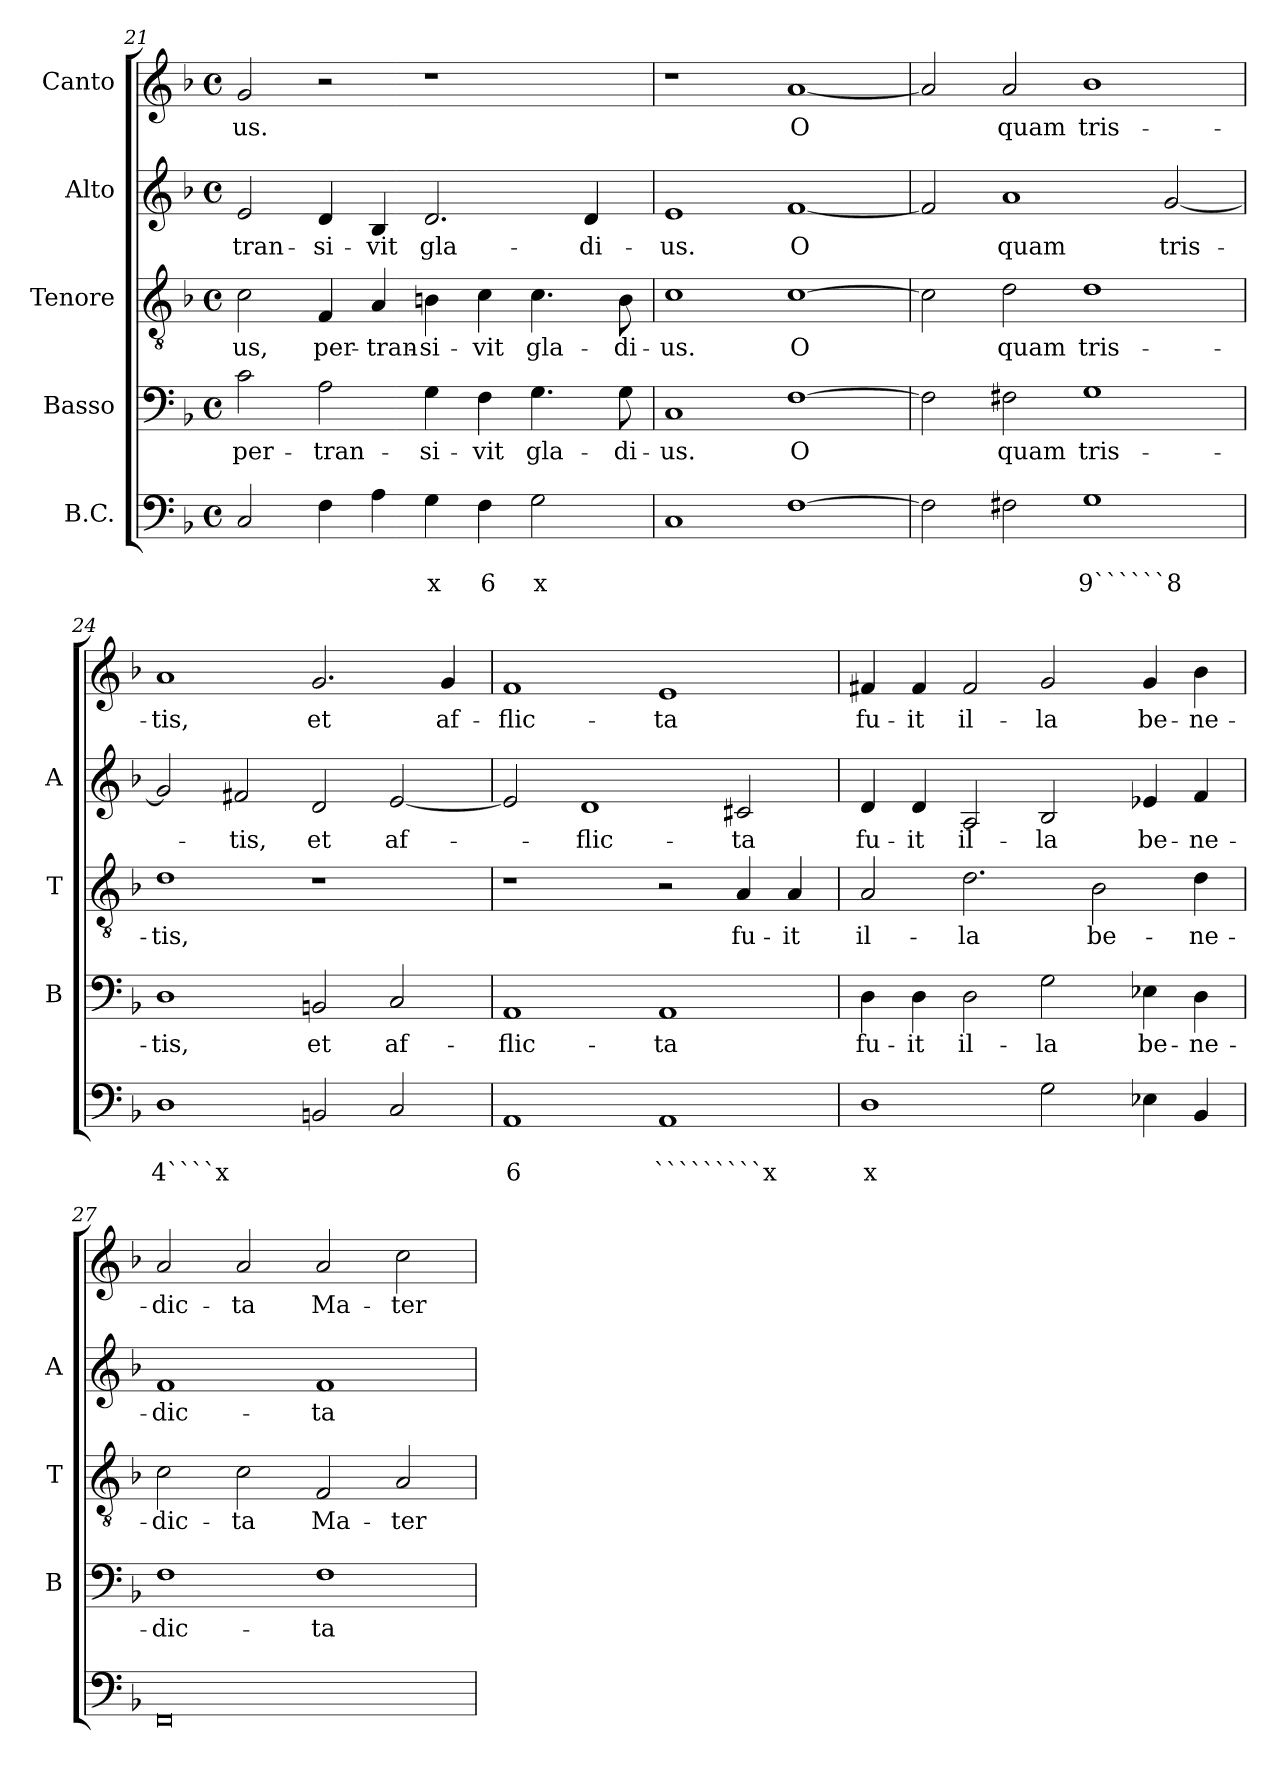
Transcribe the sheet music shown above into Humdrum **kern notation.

**kern	**text	**text	**kern	**text	**kern	**text	**kern	**text	**kern	**text
*part5	*part5	*part5	*part4	*part4	*part3	*part3	*part2	*part2	*part1	*part1
*staff5	*staff5	*staff5	*staff4	*staff4	*staff3	*staff3	*staff2	*staff2	*staff1	*staff1
*I"B.C.	*	*	*I"Basso	*	*I"Tenore	*	*I"Alto	*	*I"Canto	*
*	*	*	*I'B	*	*I'T	*	*I'A	*	*	*
*clefF4	*	*	*clefF4	*	*clefGv2	*	*clefG2	*	*clefG2	*
*k[b-]	*	*	*k[b-]	*	*k[b-]	*	*k[b-]	*	*k[b-]	*
*F:	*	*	*F:	*	*F:	*	*F:	*	*F:	*
*M4/4	*	*	*M4/4	*	*M4/4	*	*M4/4	*	*M4/4	*
*met(c)	*	*	*met(c)	*	*met(c)	*	*met(c)	*	*met(c)	*
=21	=21	=21	=21	=21	=21	=21	=21	=21	=21	=21
!	!	!	!	!LO:LY:b	!	!LO:LY:b	!	!LO:LY:b	!	!LO:LY:b
2C/	.	.	2c\	per-	2c\	-us,	2e/	-tran-	2g/	-us.
!	!	!	!	!LO:LY:b	!	!LO:LY:b	!	!LO:LY:b	!	!
4F\	.	.	2A\	-tran-	4F/	per-	4d/	-si-	2r	.
!	!	!	!	!	!	!LO:LY:b	!	!LO:LY:b	!	!
4A\	.	.	.	.	4A/	-tran-	4B-/	-vit	.	.
!	!	!LO:LY:b	!	!LO:LY:b	!	!LO:LY:b	!	!LO:LY:b	!	!
4G\	.	x	4G\	-si-	4Bn\	-si-	2.d/	gla-	1r	.
!	!	!LO:LY:b	!	!LO:LY:b	!	!LO:LY:b	!	!	!	!
4F\	.	6	4F\	-vit	4c\	-vit	.	.	.	.
!	!	!LO:LY:b	!	!LO:LY:b	!	!LO:LY:b	!	!	!	!
2G\	.	x	4.G\	gla-	4.c\	gla-	.	.	.	.
!	!	!	!	!	!	!	!	!LO:LY:b	!	!
.	.	.	.	.	.	.	4d/	-di-	.	.
!	!	!	!	!LO:LY:b	!	!LO:LY:b	!	!	!	!
.	.	.	8G\	-di-	8B\	-di-	.	.	.	.
=22	=22	=22	=22	=22	=22	=22	=22	=22	=22	=22
!	!	!	!	!LO:LY:b	!	!LO:LY:b	!	!LO:LY:b	!	!
1C	.	.	1C	-us.	1c	-us.	1e	-us.	1r	.
!	!	!	!	!LO:LY:b	!	!LO:LY:b	!	!LO:LY:b	!	!LO:LY:b
[1F	.	.	[1F	O	[1c	O	[1f	O	[1a	O
=23	=23	=23	=23	=23	=23	=23	=23	=23	=23	=23
2F\]	.	.	2F\]	.	2c\]	.	2f/]	.	2a/]	.
!	!	!	!	!LO:LY:b	!	!LO:LY:b	!	!LO:LY:b	!	!LO:LY:b
2F#X\	.	.	2F#X\	quam	2d\	quam	1a	quam	2a/	quam
!	!	!LO:LY:b	!	!LO:LY:b	!	!LO:LY:b	!	!	!	!LO:LY:b
1G	.	9``````8	1G	tris-	1d	tris-	.	.	1b-	tris-
!	!	!	!	!	!	!	!	!LO:LY:b	!	!
.	.	.	.	.	.	.	[2g/	tris-	.	.
=24	=24	=24	=24	=24	=24	=24	=24	=24	=24	=24
!	!	!LO:LY:b	!	!LO:LY:b	!	!LO:LY:b	!	!	!	!LO:LY:b
1D	.	4````x	1D	-tis,	1d	-tis,	2g/]	.	1a	-tis,
!	!	!	!	!	!	!	!	!LO:LY:b	!	!
.	.	.	.	.	.	.	2f#X/	-tis,	.	.
!	!	!	!	!LO:LY:b	!	!	!	!LO:LY:b	!	!LO:LY:b
2BBn/	.	.	2BBn/	et	1r	.	2d/	et	2.g/	et
!	!	!	!	!LO:LY:b	!	!	!	!LO:LY:b	!	!
2C/	.	.	2C/	af-	.	.	[2e/	af-	.	.
!	!	!	!	!	!	!	!	!	!	!LO:LY:b
.	.	.	.	.	.	.	.	.	4g/	af-
!!LO:LB:g=z
=25	=25	=25	=25	=25	=25	=25	=25	=25	=25	=25
!	!	!LO:LY:b	!	!LO:LY:b	!	!	!	!	!	!LO:LY:b
1AA	.	6	1AA	-flic-	1r	.	2e/]	.	1f	-flic-
!	!	!	!	!	!	!	!	!LO:LY:b	!	!
.	.	.	.	.	.	.	1d	-flic-	.	.
!	!	!LO:LY:b	!	!LO:LY:b	!	!	!	!	!	!LO:LY:b
1AA	.	`````````x	1AA	-ta	2r	.	.	.	1e	-ta
!	!	!	!	!	!	!LO:LY:b	!	!LO:LY:b	!	!
.	.	.	.	.	4A/	fu-	2c#X/	-ta	.	.
!	!	!	!	!	!	!LO:LY:b	!	!	!	!
.	.	.	.	.	4A/	-it	.	.	.	.
=26	=26	=26	=26	=26	=26	=26	=26	=26	=26	=26
!	!	!LO:LY:b	!	!LO:LY:b	!	!LO:LY:b	!	!LO:LY:b	!	!LO:LY:b
1D	.	x	4D\	fu-	2A/	il-	4d/	fu-	4f#X/	fu-
!	!	!	!	!LO:LY:b	!	!	!	!LO:LY:b	!	!LO:LY:b
.	.	.	4D\	-it	.	.	4d/	-it	4f#/	-it
!	!	!	!	!LO:LY:b	!	!LO:LY:b	!	!LO:LY:b	!	!LO:LY:b
.	.	.	2D\	il-	2.d\	-la	2A/	il-	2f#/	il-
!	!	!	!	!LO:LY:b	!	!	!	!LO:LY:b	!	!LO:LY:b
2G\	.	.	2G\	-la	.	.	2B-/	-la	2g/	-la
!	!	!	!	!	!	!LO:LY:b	!	!	!	!
.	.	.	.	.	2B-\	be-	.	.	.	.
!	!	!	!	!LO:LY:b	!	!	!	!LO:LY:b	!	!LO:LY:b
4E-X\	.	.	4E-X\	be-	.	.	4e-X/	be-	4g/	be-
!	!	!	!	!LO:LY:b	!	!LO:LY:b	!	!LO:LY:b	!	!LO:LY:b
4BB-/	.	.	4D\	-ne-	4d\	-ne-	4f/	-ne-	4b-\	-ne-
=27	=27	=27	=27	=27	=27	=27	=27	=27	=27	=27
!	!	!	!	!LO:LY:b	!	!LO:LY:b	!	!LO:LY:b	!	!LO:LY:b
0FF	.	.	1F	-dic-	2c\	-dic-	1f	-dic-	2a/	-dic-
!	!	!	!	!	!	!LO:LY:b	!	!	!	!LO:LY:b
.	.	.	.	.	2c\	-ta	.	.	2a/	-ta
!	!	!	!	!LO:LY:b	!	!LO:LY:b	!	!LO:LY:b	!	!LO:LY:b
.	.	.	1F	-ta	2F/	Ma-	1f	-ta	2a/	Ma-
!	!	!	!	!	!	!LO:LY:b	!	!	!	!LO:LY:b
.	.	.	.	.	2A/	-ter	.	.	2cc\	-ter
=	=	=	=	=	=	=	=	=	=	=
*-	*-	*-	*-	*-	*-	*-	*-	*-	*-	*-
